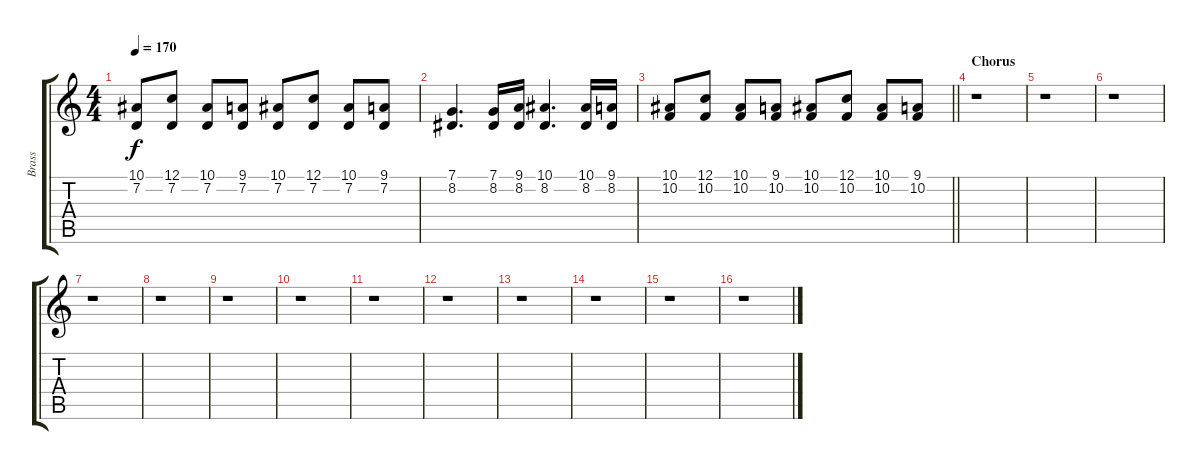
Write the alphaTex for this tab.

\track ("Brass" "Brass") {instrument brasssection}
\staff {score tabs}
\tuning (C4 G3 Eb3 Bb2 F2 C2) {hide}
\ts (4 4)
\tempo 170
\clef g2
\ks c
(10.1 7.2).8{dy f} (12.1 7.2).8 (10.1 7.2).8 (9.1 7.2).8 (10.1 7.2).8 (12.1 7.2).8 (10.1 7.2).8 (9.1 7.2).8 |
(7.1 8.2).4{d} (7.1 8.2).16 (9.1 8.2).16 (10.1 8.2).4{d} (10.1 8.2).16 (9.1 8.2).16 |
\barLineRight lightlight
(10.1 10.2).8 (12.1 10.2).8 (10.1 10.2).8 (9.1 10.2).8 (10.1 10.2).8 (12.1 10.2).8 (10.1 10.2).8 (9.1 10.2).8 |
\section ("" "Chorus")
r.1 |
r.1 |
r.1 |
r.1 |
r.1 |
r.1 |
r.1 |
r.1 |
r.1 |
r.1 |
r.1 |
r.1 |
r.1
